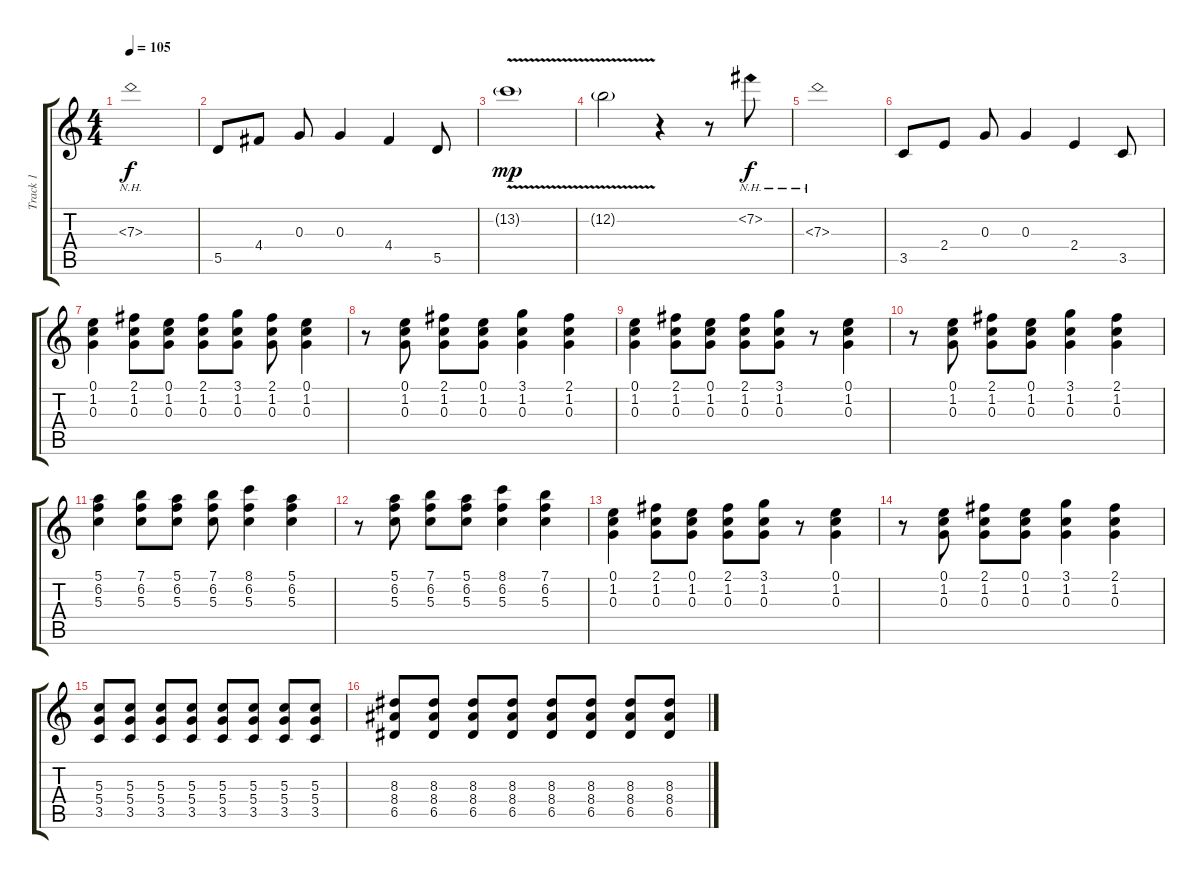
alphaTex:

\track ("Track 1" "Track 1") {instrument distortionguitar}
\staff {score tabs}
\tuning (E4 B3 G3 D3 A2 E2) {hide}
\ts (4 4)
\tempo 105
\clef g2
\ks c
7.3{nh}.1{dy f} |
5.5.8 4.4.8 0.3.8 0.3.4 4.4.4 5.5.8 |
13.2{v g}.1{dy mp} |
12.2{v g}.2 r.4 r.8 7.2{nh}.8{dy f} |
7.3{nh}.1 |
3.5.8 2.4.8 0.3.8 0.3.4 2.4.4 3.5.8 |
(0.1 1.2 0.3).4 (2.1 1.2 0.3).8 (0.1 1.2 0.3).8 (2.1 1.2 0.3).8 (3.1 1.2 0.3).8 (2.1 1.2 0.3).8 (0.1 1.2 0.3).4 |
r.8 (0.1 1.2 0.3).8 (2.1 1.2 0.3).8 (0.1 1.2 0.3).8 (3.1 1.2 0.3).4 (2.1 1.2 0.3).4 |
(0.1 1.2 0.3).4 (2.1 1.2 0.3).8 (0.1 1.2 0.3).8 (2.1 1.2 0.3).8 (3.1 1.2 0.3).8 r.8 (0.1 1.2 0.3).4 |
r.8 (0.1 1.2 0.3).8 (2.1 1.2 0.3).8 (0.1 1.2 0.3).8 (3.1 1.2 0.3).4 (2.1 1.2 0.3).4 |
(5.1 6.2 5.3).4 (7.1 6.2 5.3).8 (5.1 6.2 5.3).8 (7.1 6.2 5.3).8 (8.1 6.2 5.3).4 (5.1 6.2 5.3).4 |
r.8 (5.1 6.2 5.3).8 (7.1 6.2 5.3).8 (5.1 6.2 5.3).8 (8.1 6.2 5.3).4 (7.1 6.2 5.3).4 |
(0.1 1.2 0.3).4 (2.1 1.2 0.3).8 (0.1 1.2 0.3).8 (2.1 1.2 0.3).8 (3.1 1.2 0.3).8 r.8 (0.1 1.2 0.3).4 |
r.8 (0.1 1.2 0.3).8 (2.1 1.2 0.3).8 (0.1 1.2 0.3).8 (3.1 1.2 0.3).4 (2.1 1.2 0.3).4 |
(5.3 5.4 3.5).8 (5.3 5.4 3.5).8 (5.3 5.4 3.5).8 (5.3 5.4 3.5).8 (5.3 5.4 3.5).8 (5.3 5.4 3.5).8 (5.3 5.4 3.5).8 (5.3 5.4 3.5).8 |
(8.3 8.4 6.5).8 (8.3 8.4 6.5).8 (8.3 8.4 6.5).8 (8.3 8.4 6.5).8 (8.3 8.4 6.5).8 (8.3 8.4 6.5).8 (8.3 8.4 6.5).8 (8.3 8.4 6.5).8
